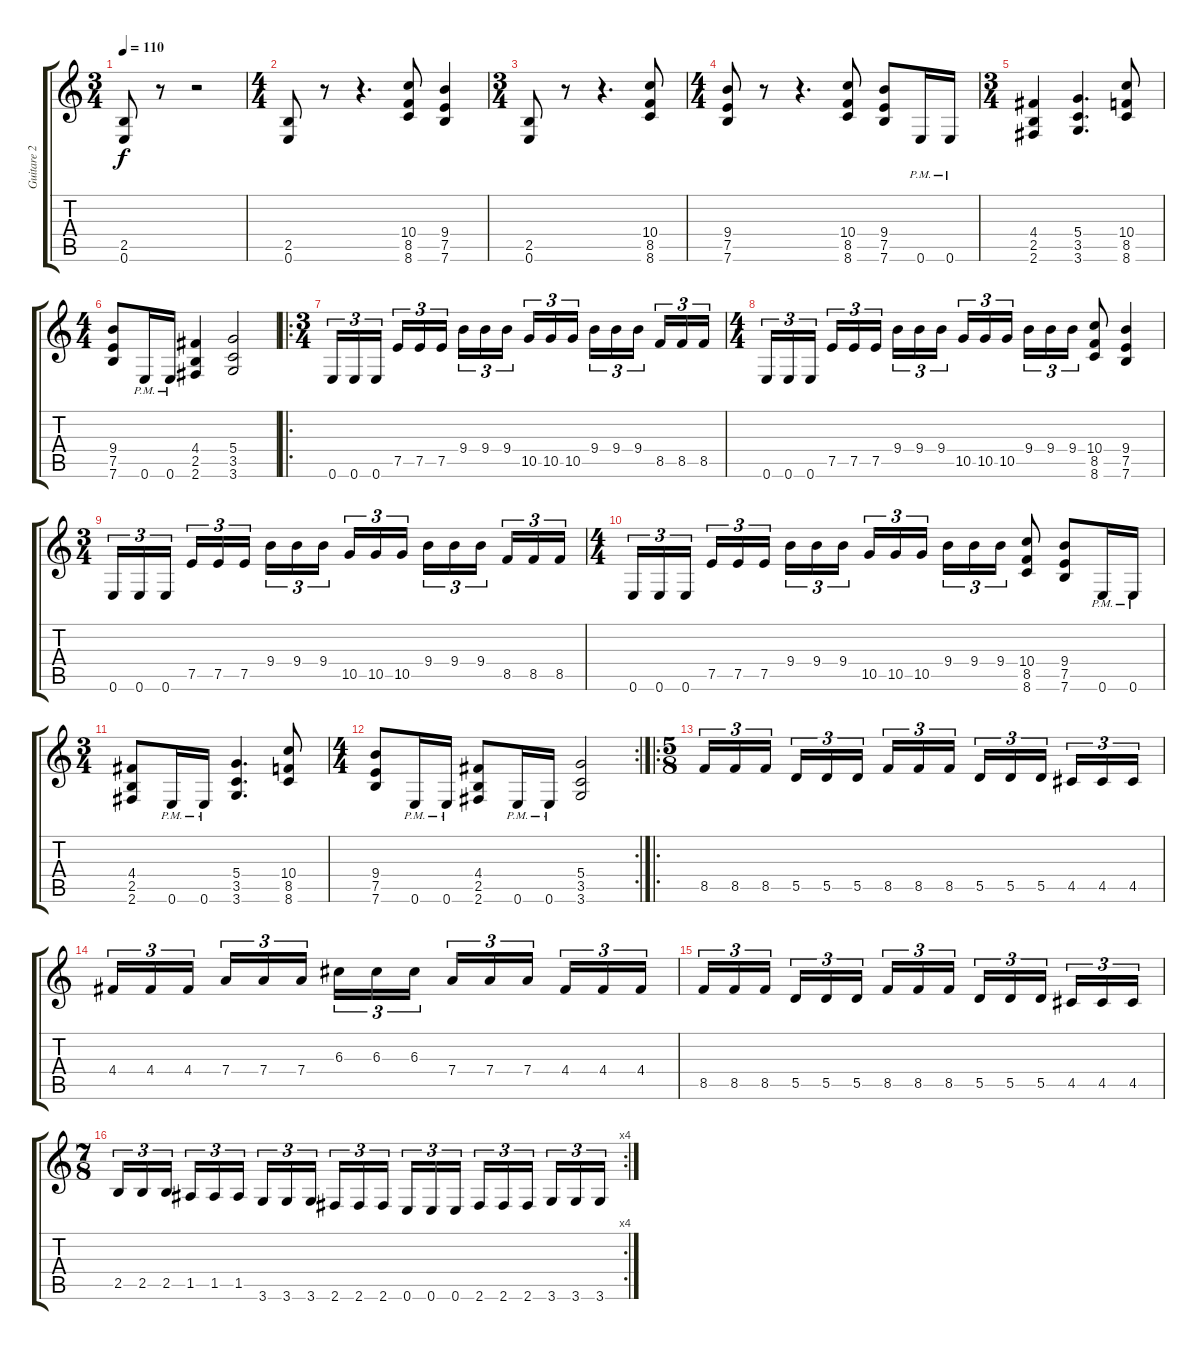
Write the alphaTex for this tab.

\track ("Guitare 2" "Guitare 2") {instrument distortionguitar}
\staff {score tabs}
\tuning (E4 B3 G3 D3 A2 E2) {hide}
\ts (3 4)
\tempo 110
\clef g2
\ks c
(2.5 0.6).8{dy f} r.8 r.2 |
\ts (4 4)
(2.5 0.6).8 r.8 r.4{d} (10.4 8.5 8.6).8 (9.4 7.5 7.6).4 |
\ts (3 4)
(2.5 0.6).8 r.8 r.4{d} (10.4 8.5 8.6).8 |
\ts (4 4)
(9.4 7.5 7.6).8 r.8 r.4{d} (10.4 8.5 8.6).8 (9.4 7.5 7.6).8 0.6{pm}.16 0.6{pm}.16 |
\ts (3 4)
(4.4 2.5 2.6).4 (5.4 3.5 3.6).4{d} (10.4 8.5 8.6).8 |
\ts (4 4)
(9.4 7.5 7.6).8 0.6{pm}.16 0.6{pm}.16 (4.4 2.5 2.6).4 (5.4 3.5 3.6).2 |
\ro
\ts (3 4)
0.6.16{tu (3 2)} 0.6.16{tu (3 2)} 0.6.16{tu (3 2) beam splitsecondary} 7.5.16{tu (3 2)} 7.5.16{tu (3 2)} 7.5.16{tu (3 2)} 9.4.16{tu (3 2)} 9.4.16{tu (3 2)} 9.4.16{tu (3 2) beam splitsecondary} 10.5.16{tu (3 2)} 10.5.16{tu (3 2)} 10.5.16{tu (3 2)} 9.4.16{tu (3 2)} 9.4.16{tu (3 2)} 9.4.16{tu (3 2) beam splitsecondary} 8.5.16{tu (3 2)} 8.5.16{tu (3 2)} 8.5.16{tu (3 2)} |
\ts (4 4)
0.6.16{tu (3 2)} 0.6.16{tu (3 2)} 0.6.16{tu (3 2) beam splitsecondary} 7.5.16{tu (3 2)} 7.5.16{tu (3 2)} 7.5.16{tu (3 2)} 9.4.16{tu (3 2)} 9.4.16{tu (3 2)} 9.4.16{tu (3 2) beam splitsecondary} 10.5.16{tu (3 2)} 10.5.16{tu (3 2)} 10.5.16{tu (3 2)} 9.4.16{tu (3 2)} 9.4.16{tu (3 2)} 9.4.16{tu (3 2)} (10.4 8.5 8.6).8 (9.4 7.5 7.6).4 |
\ts (3 4)
0.6.16{tu (3 2)} 0.6.16{tu (3 2)} 0.6.16{tu (3 2) beam splitsecondary} 7.5.16{tu (3 2)} 7.5.16{tu (3 2)} 7.5.16{tu (3 2)} 9.4.16{tu (3 2)} 9.4.16{tu (3 2)} 9.4.16{tu (3 2) beam splitsecondary} 10.5.16{tu (3 2)} 10.5.16{tu (3 2)} 10.5.16{tu (3 2)} 9.4.16{tu (3 2)} 9.4.16{tu (3 2)} 9.4.16{tu (3 2) beam splitsecondary} 8.5.16{tu (3 2)} 8.5.16{tu (3 2)} 8.5.16{tu (3 2)} |
\ts (4 4)
0.6.16{tu (3 2)} 0.6.16{tu (3 2)} 0.6.16{tu (3 2) beam splitsecondary} 7.5.16{tu (3 2)} 7.5.16{tu (3 2)} 7.5.16{tu (3 2)} 9.4.16{tu (3 2)} 9.4.16{tu (3 2)} 9.4.16{tu (3 2) beam splitsecondary} 10.5.16{tu (3 2)} 10.5.16{tu (3 2)} 10.5.16{tu (3 2)} 9.4.16{tu (3 2)} 9.4.16{tu (3 2)} 9.4.16{tu (3 2)} (10.4 8.5 8.6).8 (9.4 7.5 7.6).8 0.6{pm}.16 0.6{pm}.16 |
\ts (3 4)
(4.4 2.5 2.6).8 0.6{pm}.16 0.6{pm}.16 (5.4 3.5 3.6).4{d} (10.4 8.5 8.6).8 |
\rc 2
\ts (4 4)
(9.4 7.5 7.6).8 0.6{pm}.16 0.6{pm}.16 (4.4 2.5 2.6).8 0.6{pm}.16 0.6{pm}.16 (5.4 3.5 3.6).2 |
\ro
\ts (5 8)
8.5.16{tu (3 2)} 8.5.16{tu (3 2)} 8.5.16{tu (3 2)} 5.5.16{tu (3 2)} 5.5.16{tu (3 2)} 5.5.16{tu (3 2)} 8.5.16{tu (3 2)} 8.5.16{tu (3 2)} 8.5.16{tu (3 2)} 5.5.16{tu (3 2)} 5.5.16{tu (3 2)} 5.5.16{tu (3 2)} 4.5.16{tu (3 2)} 4.5.16{tu (3 2)} 4.5.16{tu (3 2)} |
4.4.16{tu (3 2)} 4.4.16{tu (3 2)} 4.4.16{tu (3 2)} 7.4.16{tu (3 2)} 7.4.16{tu (3 2)} 7.4.16{tu (3 2)} 6.3.16{tu (3 2)} 6.3.16{tu (3 2)} 6.3.16{tu (3 2)} 7.4.16{tu (3 2)} 7.4.16{tu (3 2)} 7.4.16{tu (3 2)} 4.4.16{tu (3 2)} 4.4.16{tu (3 2)} 4.4.16{tu (3 2)} |
8.5.16{tu (3 2)} 8.5.16{tu (3 2)} 8.5.16{tu (3 2)} 5.5.16{tu (3 2)} 5.5.16{tu (3 2)} 5.5.16{tu (3 2)} 8.5.16{tu (3 2)} 8.5.16{tu (3 2)} 8.5.16{tu (3 2)} 5.5.16{tu (3 2)} 5.5.16{tu (3 2)} 5.5.16{tu (3 2)} 4.5.16{tu (3 2)} 4.5.16{tu (3 2)} 4.5.16{tu (3 2)} |
\rc 4
\ts (7 8)
2.5.16{tu (3 2)} 2.5.16{tu (3 2)} 2.5.16{tu (3 2)} 1.5.16{tu (3 2)} 1.5.16{tu (3 2)} 1.5.16{tu (3 2)} 3.6.16{tu (3 2)} 3.6.16{tu (3 2)} 3.6.16{tu (3 2)} 2.6.16{tu (3 2)} 2.6.16{tu (3 2)} 2.6.16{tu (3 2)} 0.6.16{tu (3 2)} 0.6.16{tu (3 2)} 0.6.16{tu (3 2)} 2.6.16{tu (3 2)} 2.6.16{tu (3 2)} 2.6.16{tu (3 2)} 3.6.16{tu (3 2)} 3.6.16{tu (3 2)} 3.6.16{tu (3 2)}
